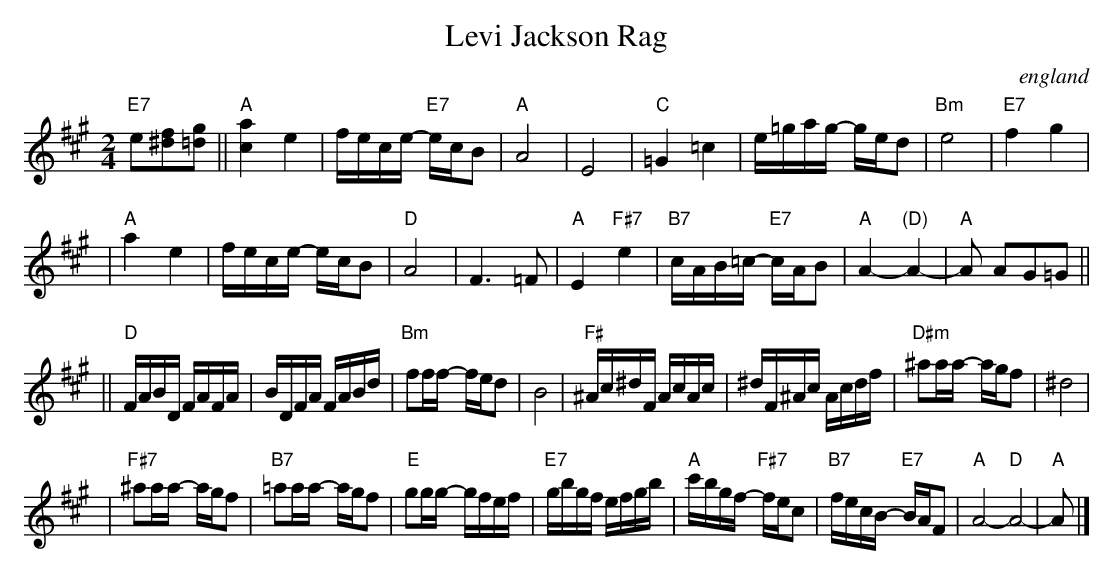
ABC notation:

X:1
T: Levi Jackson Rag
O:england
M: 2/4
L: 1/16
K: A
"E7"e2[f2^d2][g2=d2] \
|| "A"[a4c4] e4 | fece- "E7"ecB2 | "A"A8 | E8 \
| "C"=G4 =c4 | e=gag- ged2 | "Bm"e8 | "E7"f4 g4 |
| "A"a4 e4 | fece- ecB2 | "D"A8 | F6 =F2 \
| "A"E4 "F#7"e4 | "B7"cAB=c- "E7"cAB2 | "A"A4- "(D)"A4- | "A"A2 A2G2=G2 ||
|| "D"FABD FAFA | BDFA FABd | "Bm"f2ff- fed2 | B8 \
| "F#"^Ac^dF AcAc | ^dF^Ac Acdf | "D#m"^a2aa- agf2 | ^d8 |
| "F#7"^a2aa- agf2 | "B7"=a2aa- agf2 | "E"g2gg- gfef | "E7"gbgf efgb \
| "A"c'bgf- "F#7"fec2 | "B7"fecB- "E7"BAF2 | "A"A8- "D"A8- | "A"A2 |]
